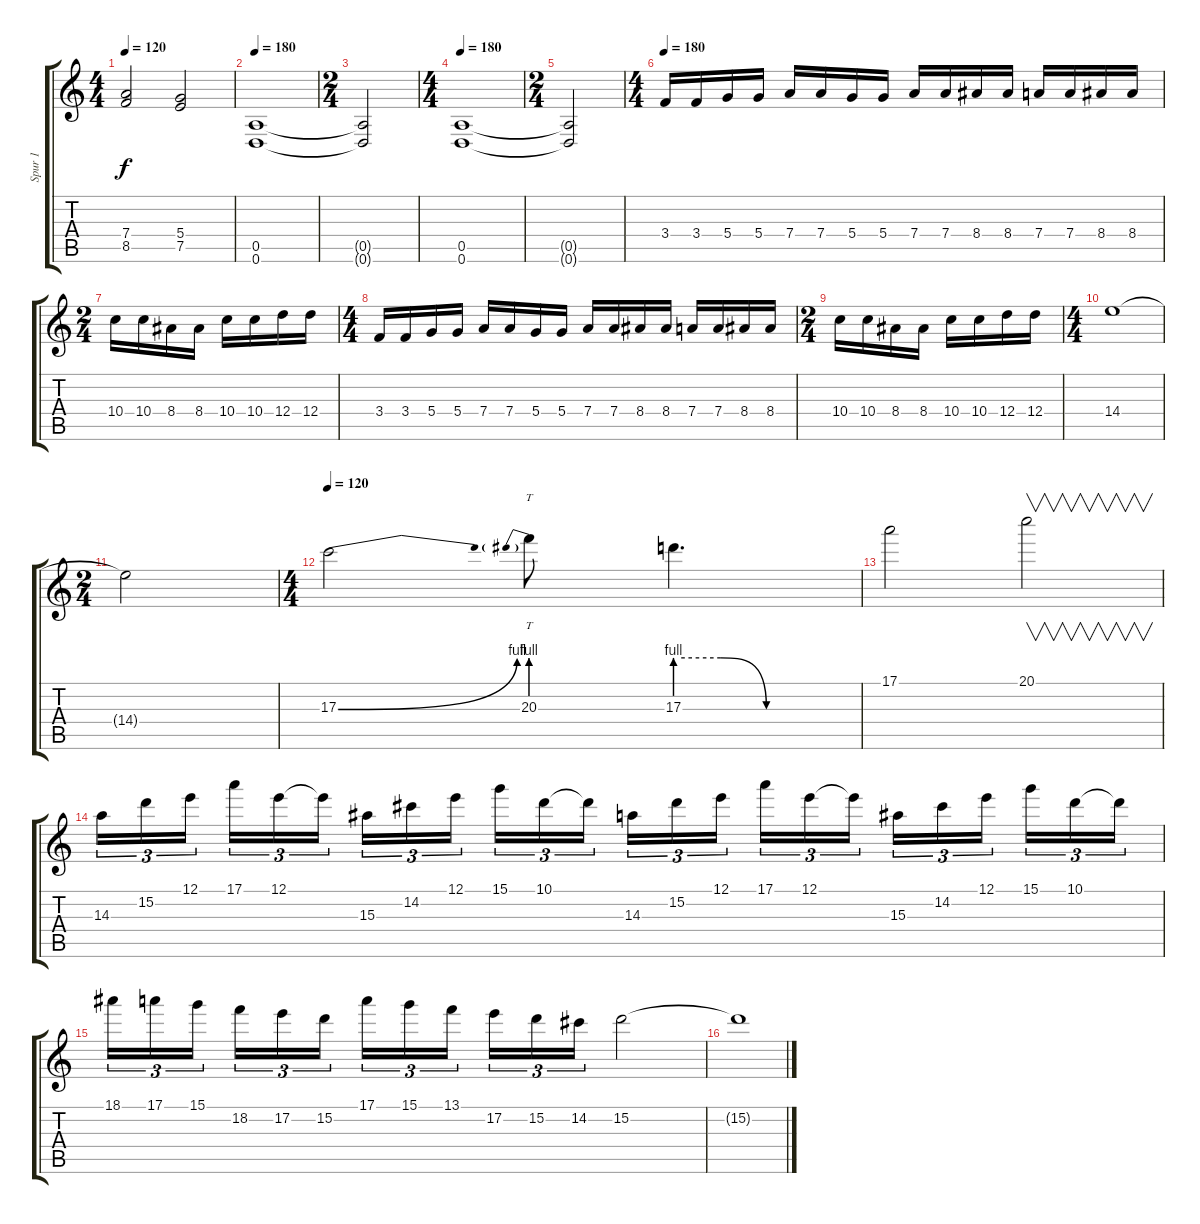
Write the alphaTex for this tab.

\track ("Spur 1" "Spur 1") {instrument overdrivenguitar}
\staff {score tabs}
\tuning (E4 B3 G3 D3 A2 D2) {hide}
\ts (4 4)
\tempo 120
\clef g2
\ks c
(7.4 8.5).2{dy f} (5.4 7.5).2 |
\tempo 180
(0.5 0.6).1 |
\ts (2 4)
(0.5{t} 0.6{t}).2 |
\ts (4 4)
\tempo 180
(0.5 0.6).1 |
\ts (2 4)
(0.5{t} 0.6{t}).2 |
\ts (4 4)
\tempo 180
3.4.16 3.4.16 5.4.16 5.4.16 7.4.16 7.4.16 5.4.16 5.4.16 7.4.16 7.4.16 8.4.16 8.4.16 7.4.16 7.4.16 8.4.16 8.4.16 |
\ts (2 4)
10.4.16 10.4.16 8.4.16 8.4.16 10.4.16 10.4.16 12.4.16 12.4.16 |
\ts (4 4)
3.4.16 3.4.16 5.4.16 5.4.16 7.4.16 7.4.16 5.4.16 5.4.16 7.4.16 7.4.16 8.4.16 8.4.16 7.4.16 7.4.16 8.4.16 8.4.16 |
\ts (2 4)
10.4.16 10.4.16 8.4.16 8.4.16 10.4.16 10.4.16 12.4.16 12.4.16 |
\ts (4 4)
14.4.1 |
\ts (2 4)
14.4{t}.2 |
\ts (4 4)
\tempo 120
17.3{be (bend 0 0 60 4)}.2 20.3{be (prebend 0 4 60 4)}.8{tt} 17.3{be (custom 0 4 15 4 30 0 60 0)}.4{d} |
17.1.2 20.1.2{v} |
14.3.16{tu (3 2)} 15.2.16{tu (3 2)} 12.1.16{tu (3 2) beam splitsecondary} 17.1.16{tu (3 2)} 12.1.16{tu (3 2)} 12.1{t}.16{tu (3 2)} 15.3.16{tu (3 2)} 14.2.16{tu (3 2)} 12.1.16{tu (3 2) beam splitsecondary} 15.1.16{tu (3 2)} 10.1.16{tu (3 2)} 10.1{t}.16{tu (3 2)} 14.3.16{tu (3 2)} 15.2.16{tu (3 2)} 12.1.16{tu (3 2) beam splitsecondary} 17.1.16{tu (3 2)} 12.1.16{tu (3 2)} 12.1{t}.16{tu (3 2)} 15.3.16{tu (3 2)} 14.2.16{tu (3 2)} 12.1.16{tu (3 2) beam splitsecondary} 15.1.16{tu (3 2)} 10.1.16{tu (3 2)} 10.1{t}.16{tu (3 2)} |
18.1.16{tu (3 2)} 17.1.16{tu (3 2)} 15.1.16{tu (3 2) beam splitsecondary} 18.2.16{tu (3 2)} 17.2.16{tu (3 2)} 15.2.16{tu (3 2)} 17.1.16{tu (3 2)} 15.1.16{tu (3 2)} 13.1.16{tu (3 2) beam splitsecondary} 17.2.16{tu (3 2)} 15.2.16{tu (3 2)} 14.2.16{tu (3 2)} 15.2.2 |
15.2{t}.1
